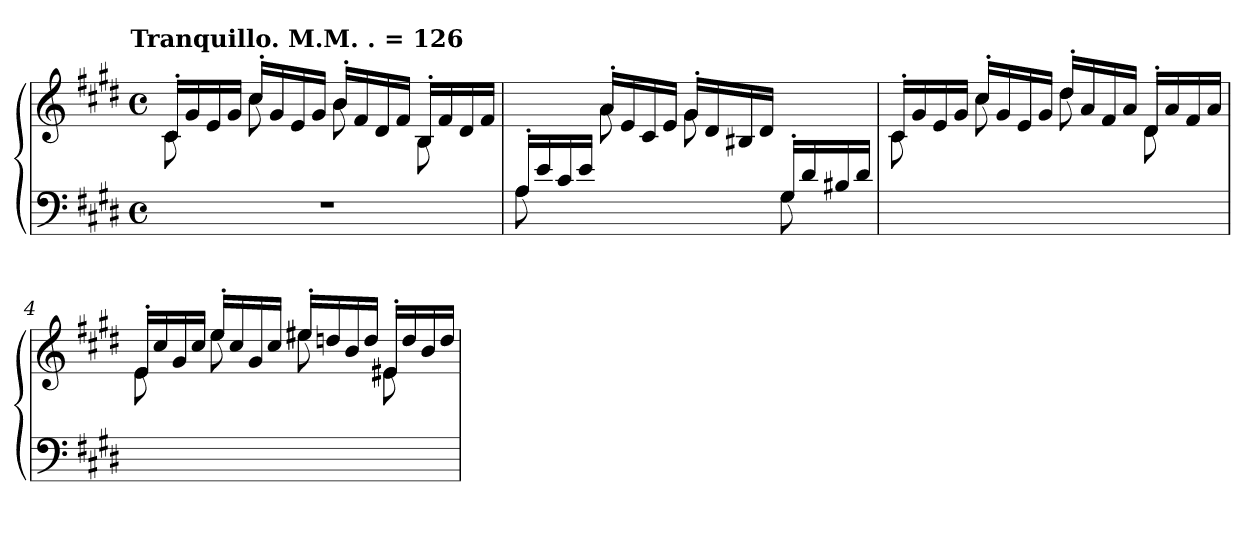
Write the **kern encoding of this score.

**kern	**kern
*part1	*part1
*staff2	*staff1
*clefF4	*clefG2
*k[f#c#g#d#]	*k[f#c#g#d#]
!!LO:TX:omd:t=Tranquillo. M.M. . = 126
*M4/4	*M4/4
*met(c)	*met(c)
*MM126	*MM126
=1	=1
*	*^
1r	16c#'/LL	8c#\
.	16g#/	.
.	16e/	8ryy
.	16g#/JJ	.
.	16cc#'/LL	8cc#\
.	16g#/	.
.	16e/	8ryy
.	16g#/JJ	.
.	16b'/LL	8b\
.	16f#/	.
.	16d#/	8ryy
.	16f#/JJ	.
.	16B'/LL	8B\
.	16f#/	.
.	16d#/	8ryy
.	16f#/JJ	.
=2	=2	=2
*^	*	*
16A'/LL	8A\	4ryy	4ryy
16e/	.	.	.
16c#/	8ryy	.	.
16e/JJ	.	.	.
4ryy	4ryy	16a'/LL	8a\
.	.	16e/	.
.	.	16c#/	8ryy
.	.	16e/JJ	.
4ryy	4ryy	16g#'/LL	8g#\
.	.	16d#/	.
.	.	16B#X/	8ryy
.	.	16d#/JJ	.
16G#'/LL	8G#\	4ryy	4ryy
16d#/	.	.	.
16B#X/	8ryy	.	.
16d#/JJ	.	.	.
!!LO:LB:g=z	!!
=3	=3	=3	=3
1ryy	1ryy	16c#'/LL	8c#\
.	.	16g#/	.
.	.	16e/	8ryy
.	.	16g#/JJ	.
.	.	16cc#'/LL	8cc#\
.	.	16g#/	.
.	.	16e/	8ryy
.	.	16g#/JJ	.
.	.	16dd#'/LL	8dd#\
.	.	16a/	.
.	.	16f#/	8ryy
.	.	16a/JJ	.
.	.	16d#'/LL	8d#\
.	.	16a/	.
.	.	16f#/	8ryy
.	.	16a/JJ	.
*v	*v	*	*
=4	=4	=4
1ryy	16e'/LL	8e\
.	16cc#/	.
.	16g#/	8ryy
.	16cc#/JJ	.
.	16ee'/LL	8ee\
.	16cc#/	.
.	16g#/	8ryy
.	16cc#/JJ	.
.	16ee#X'/LL	8ee#\
.	16ddn/	.
.	16b/	8ryy
.	16dd/JJ	.
.	16e#X'/LL	8e#\
.	16dd/	.
.	16b/	8ryy
.	16dd/JJ	.
*	*v	*v
=	=
*-	*-
